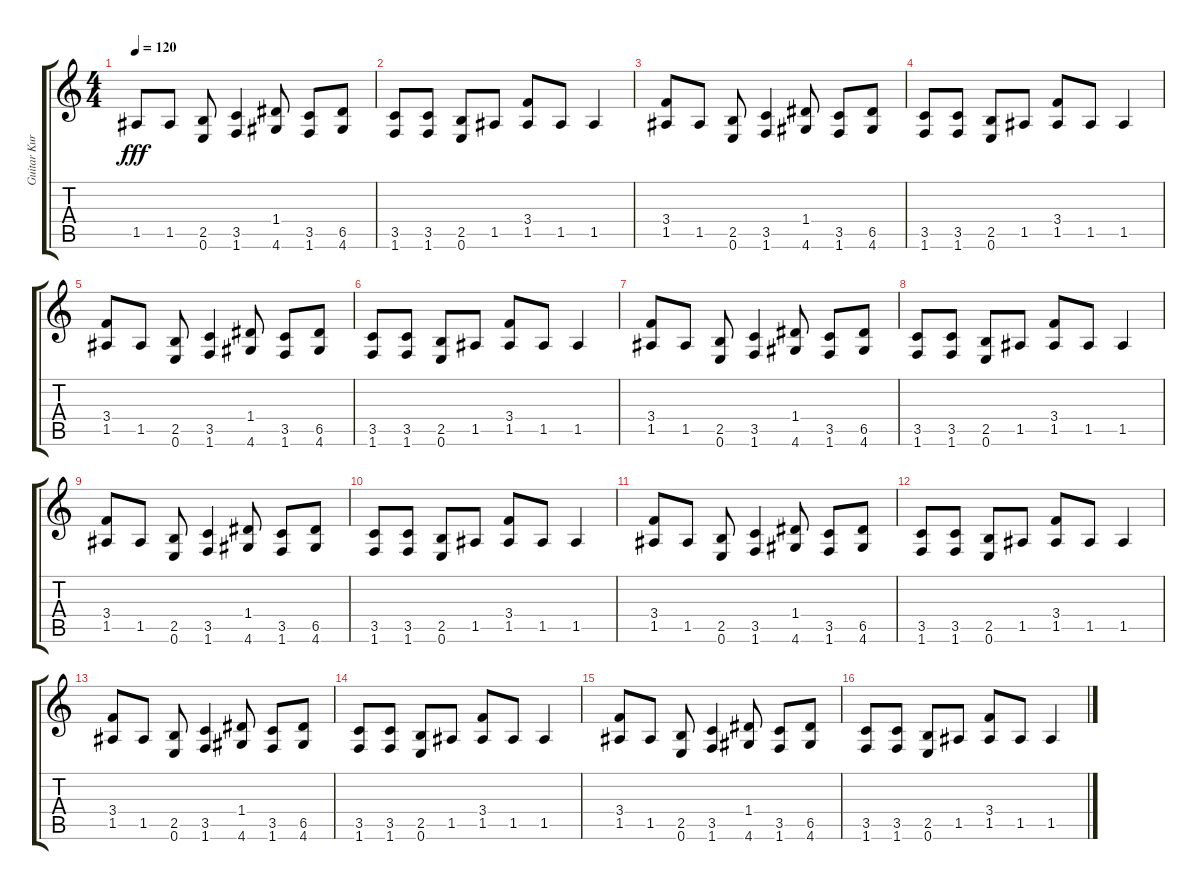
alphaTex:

\track ("Guitar Kurt" "Guitar Kur") {instrument acousticguitarnylon}
\staff {score tabs}
\tuning (E4 B3 G3 D3 A2 E2) {hide}
\ts (4 4)
\tempo 120
\clef g2
\ks c
1.5.8{dy fff volume 16} 1.5.8 (2.5 0.6).8 (3.5 1.6).4 (1.4 4.6).8 (3.5 1.6).8 (6.5 4.6).8 |
(3.5 1.6).8 (3.5 1.6).8 (2.5 0.6).8 1.5.8 (3.4 1.5).8 1.5.8 1.5.4 |
(3.4 1.5).8 1.5.8 (2.5 0.6).8 (3.5 1.6).4 (1.4 4.6).8 (3.5 1.6).8 (6.5 4.6).8 |
(3.5 1.6).8 (3.5 1.6).8 (2.5 0.6).8 1.5.8 (3.4 1.5).8 1.5.8 1.5.4 |
(3.4 1.5).8 1.5.8 (2.5 0.6).8 (3.5 1.6).4 (1.4 4.6).8 (3.5 1.6).8 (6.5 4.6).8 |
(3.5 1.6).8 (3.5 1.6).8 (2.5 0.6).8 1.5.8 (3.4 1.5).8 1.5.8 1.5.4 |
(3.4 1.5).8 1.5.8 (2.5 0.6).8 (3.5 1.6).4 (1.4 4.6).8 (3.5 1.6).8 (6.5 4.6).8 |
(3.5 1.6).8 (3.5 1.6).8 (2.5 0.6).8 1.5.8 (3.4 1.5).8 1.5.8 1.5.4 |
(3.4 1.5).8 1.5.8 (2.5 0.6).8 (3.5 1.6).4 (1.4 4.6).8 (3.5 1.6).8 (6.5 4.6).8 |
(3.5 1.6).8 (3.5 1.6).8 (2.5 0.6).8 1.5.8 (3.4 1.5).8 1.5.8 1.5.4 |
(3.4 1.5).8 1.5.8 (2.5 0.6).8 (3.5 1.6).4 (1.4 4.6).8 (3.5 1.6).8 (6.5 4.6).8 |
(3.5 1.6).8 (3.5 1.6).8 (2.5 0.6).8 1.5.8 (3.4 1.5).8 1.5.8 1.5.4 |
(3.4 1.5).8 1.5.8 (2.5 0.6).8 (3.5 1.6).4 (1.4 4.6).8 (3.5 1.6).8 (6.5 4.6).8 |
(3.5 1.6).8 (3.5 1.6).8 (2.5 0.6).8 1.5.8 (3.4 1.5).8 1.5.8 1.5.4 |
(3.4 1.5).8 1.5.8 (2.5 0.6).8 (3.5 1.6).4 (1.4 4.6).8 (3.5 1.6).8 (6.5 4.6).8 |
(3.5 1.6).8 (3.5 1.6).8 (2.5 0.6).8 1.5.8 (3.4 1.5).8 1.5.8 1.5.4
